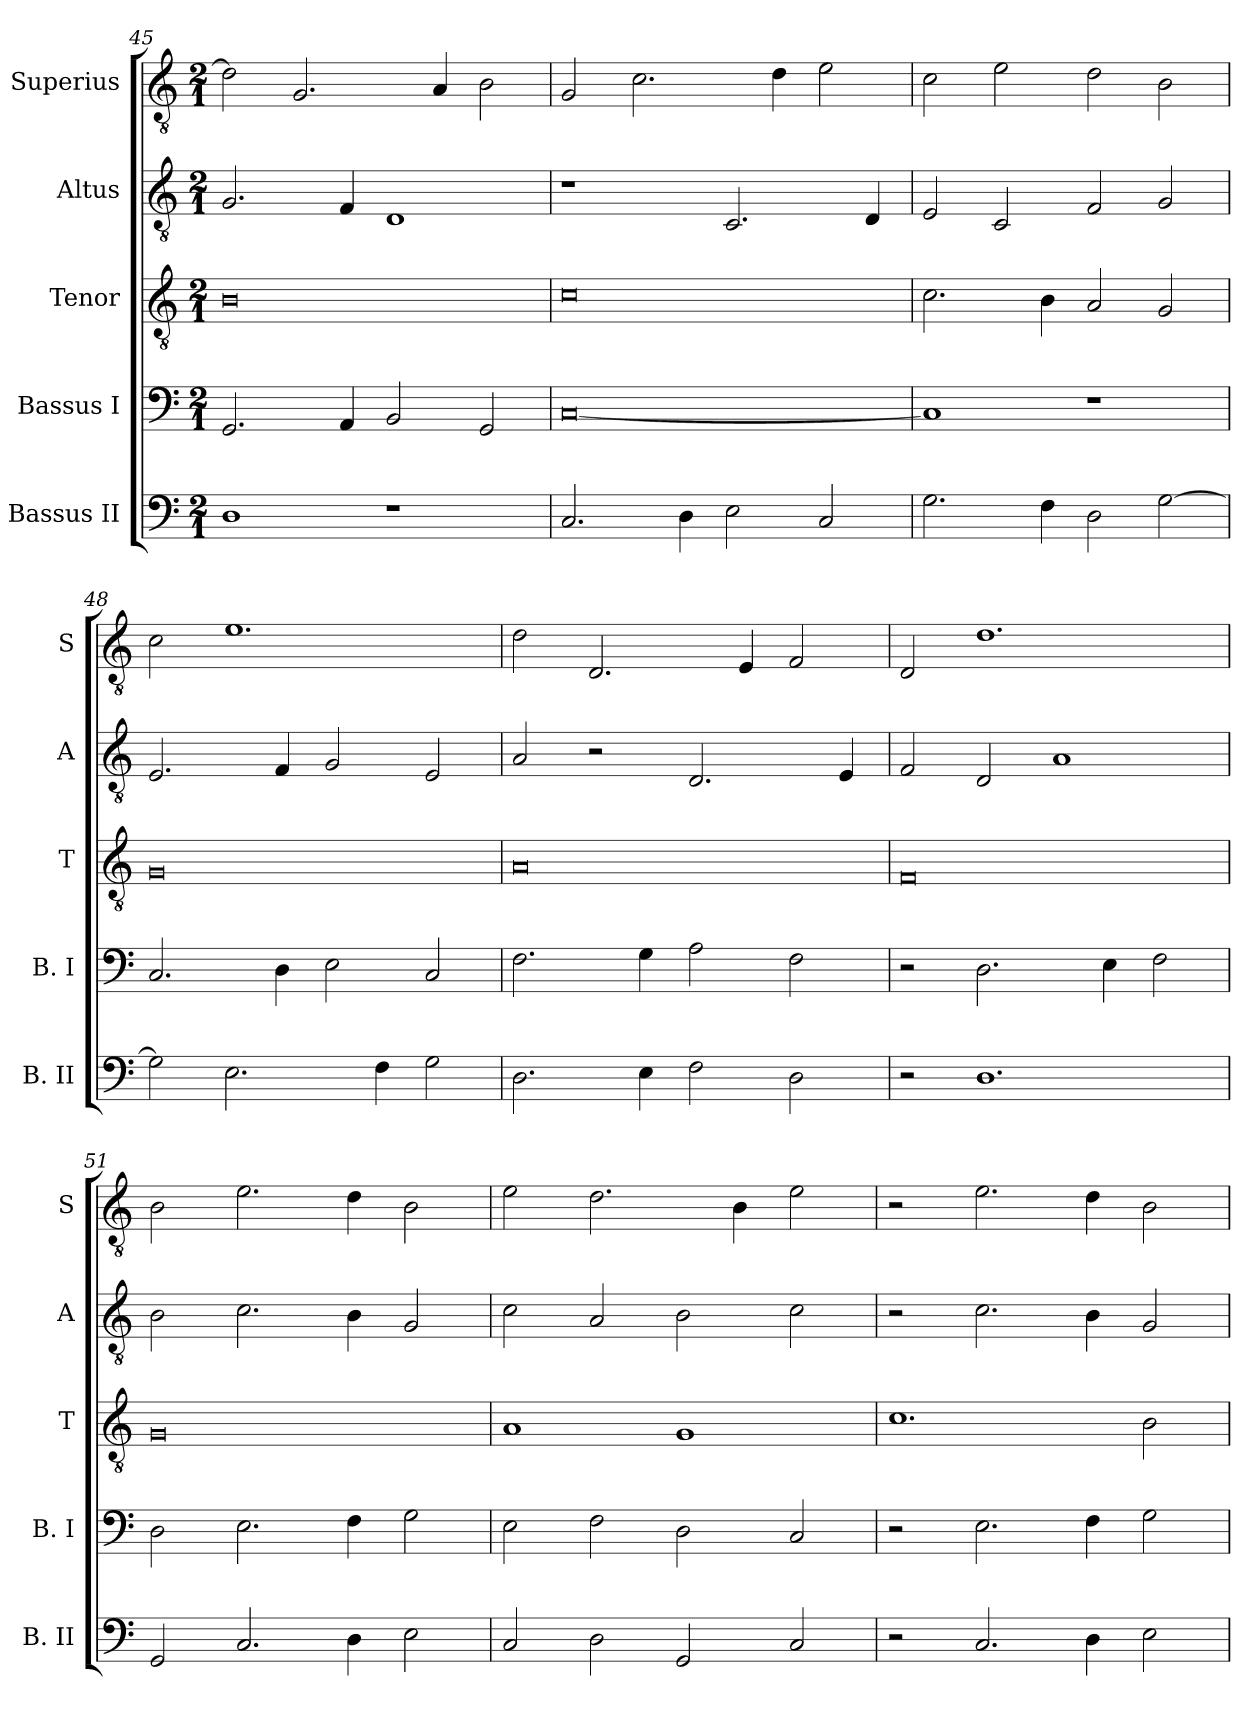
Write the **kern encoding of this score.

**kern	**kern	**kern	**kern	**kern
*part5	*part4	*part3	*part2	*part1
*staff5	*staff4	*staff3	*staff2	*staff1
*I"Bassus II	*I"Bassus I	*I"Tenor	*I"Altus	*I"Superius
*I'B. II	*I'B. I	*I'T	*I'A	*I'S
*clefF4	*clefF4	*clefGv2	*clefGv2	*clefGv2
*k[]	*k[]	*k[]	*k[]	*k[]
*C:	*C:	*C:	*C:	*C:
*M2/1	*M2/1	*M2/1	*M2/1	*M2/1
=45	=45	=45	=45	=45
1D	2.GG	0B	2.G	2d]
.	.	.	.	2.G
.	4AA	.	4F	.
1r	2BB	.	1D	.
.	.	.	.	4A
.	2GG	.	.	2B
=46	=46	=46	=46	=46
2.C	[0C	0c	1r	2G
.	.	.	.	2.c
4D	.	.	.	.
2E	.	.	2.C	.
.	.	.	.	4d
2C	.	.	.	2e
.	.	.	4D	.
=47	=47	=47	=47	=47
2.G	1C]	2.c	2E	2c
.	.	.	2C	2e
4F	.	4B	.	.
2D	1r	2A	2F	2d
[2G	.	2G	2G	2B
=48	=48	=48	=48	=48
2G]	2.C	0G	2.E	2c
2.E	.	.	.	1.e
.	4D	.	4F	.
.	2E	.	2G	.
4F	.	.	.	.
2G	2C	.	2E	.
=49	=49	=49	=49	=49
2.D	2.F	0A	2A	2d
.	.	.	2r	2.D
4E	4G	.	.	.
2F	2A	.	2.D	.
.	.	.	.	4E
2D	2F	.	.	2F
.	.	.	4E	.
=50	=50	=50	=50	=50
2r	2r	0F	2F	2D
1.D	2.D	.	2D	1.d
.	.	.	1A	.
.	4E	.	.	.
.	2F	.	.	.
=51	=51	=51	=51	=51
2GG	2D	0G	2B	2B
2.C	2.E	.	2.c	2.e
4D	4F	.	4B	4d
2E	2G	.	2G	2B
=52	=52	=52	=52	=52
2C	2E	1A	2c	2e
2D	2F	.	2A	2.d
2GG	2D	1G	2B	.
.	.	.	.	4B
2C	2C	.	2c	2e
=53	=53	=53	=53	=53
2r	2r	1.c	2r	2r
2.C	2.E	.	2.c	2.e
4D	4F	.	4B	4d
2E	2G	2B	2G	2B
=	=	=	=	=
*-	*-	*-	*-	*-
